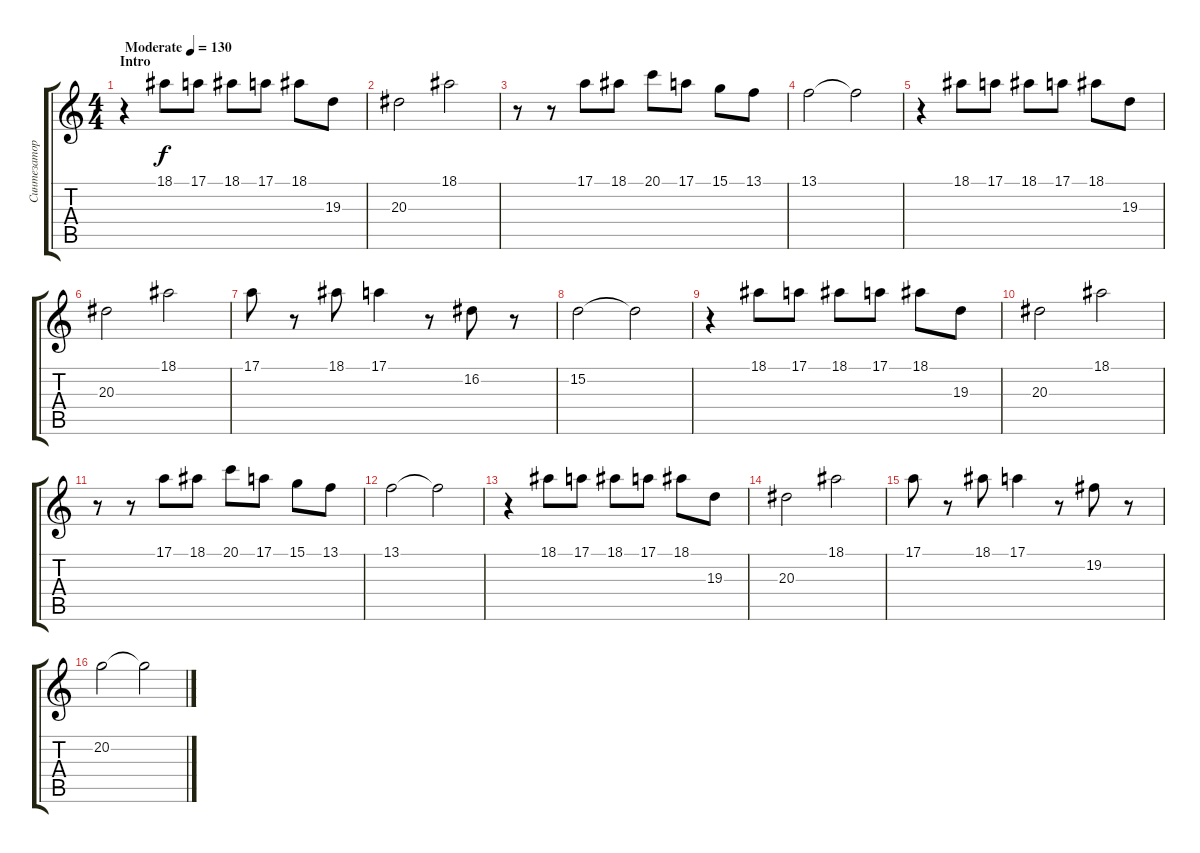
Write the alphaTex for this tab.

\track ("Синтезатор" "Синтезатор") {instrument panflute}
\staff {score tabs}
\tuning (E4 B3 G3 D3 A2 E2) {hide}
\ts (4 4)
\section ("" "Intro")
\tempo (130 "Moderate")
\clef g2
\ks c
r.4{dy f instrument panflute} 18.1.8 17.1.8 18.1.8 17.1.8 18.1.8 19.3.8 |
20.3.2 18.1.2 |
r.8 r.8 17.1.8 18.1.8 20.1.8 17.1.8 15.1.8 13.1.8 |
13.1.2 13.1{t}.2 |
r.4 18.1.8 17.1.8 18.1.8 17.1.8 18.1.8 19.3.8 |
20.3.2 18.1.2 |
17.1.8 r.8 18.1.8 17.1.4 r.8 16.2.8 r.8 |
15.2.2 15.2{t}.2 |
r.4 18.1.8 17.1.8 18.1.8 17.1.8 18.1.8 19.3.8 |
20.3.2 18.1.2 |
r.8 r.8 17.1.8 18.1.8 20.1.8 17.1.8 15.1.8 13.1.8 |
13.1.2 13.1{t}.2 |
r.4 18.1.8 17.1.8 18.1.8 17.1.8 18.1.8 19.3.8 |
20.3.2 18.1.2 |
17.1.8 r.8 18.1.8 17.1.4 r.8 19.2.8 r.8 |
20.2.2 20.2{t}.2
